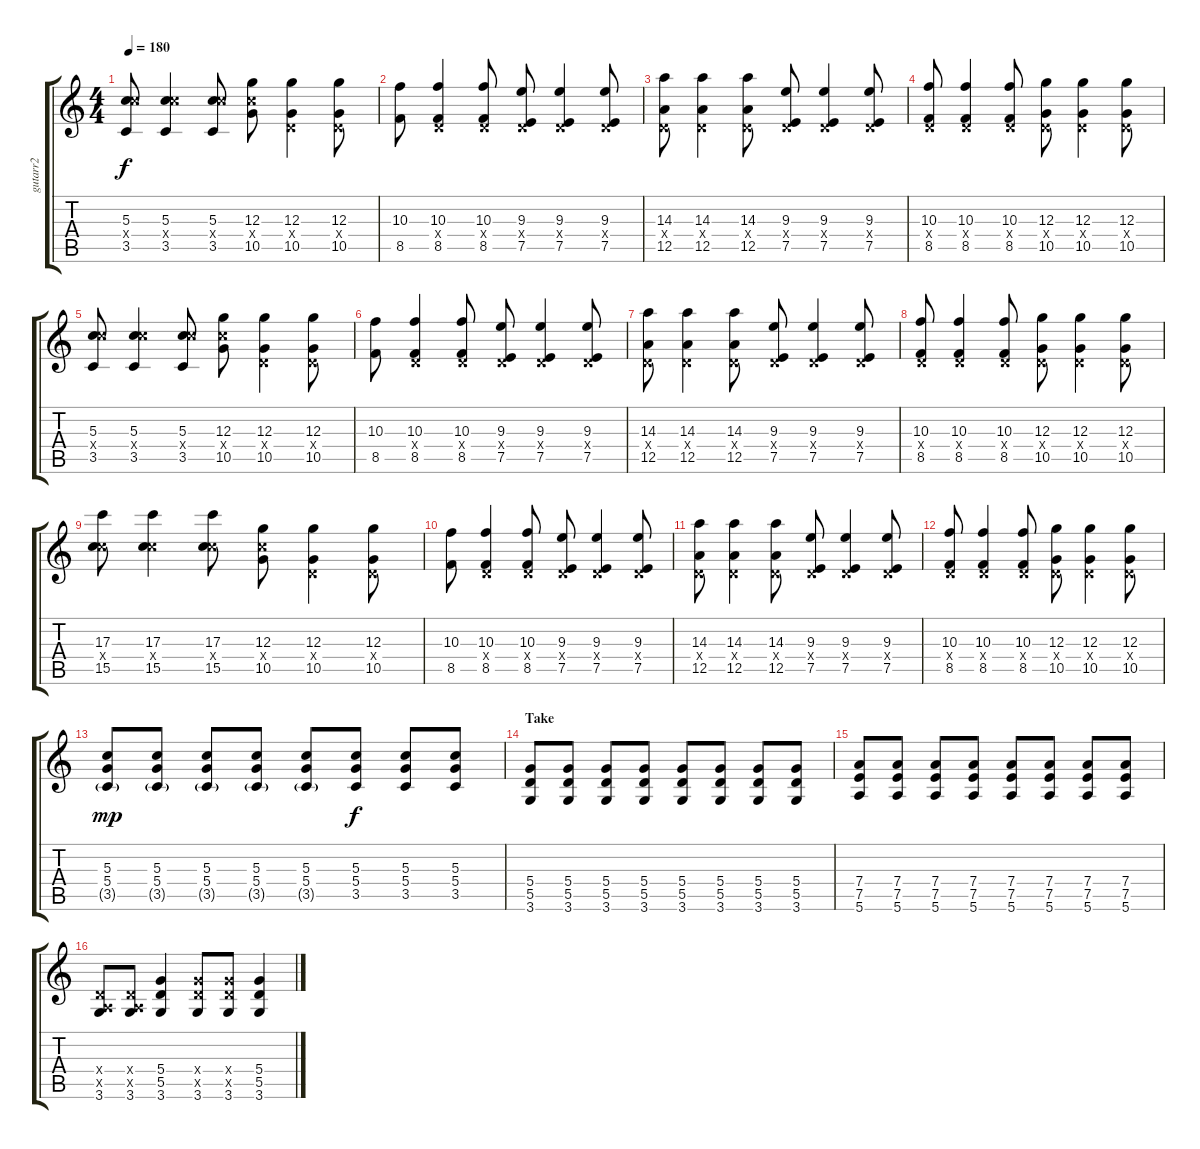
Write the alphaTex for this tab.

\track ("gutarr2" "gutarr2") {instrument acousticguitarnylon}
\staff {score tabs}
\tuning (E4 B3 G3 D3 A2 E2) {hide}
\ts (4 4)
\tempo 180
\clef g2
\ks c
(5.3 10.4{x} 3.5).8{dy f instrument distortionguitar} (5.3 10.4{x} 3.5).4 (5.3 10.4{x} 3.5).8 (12.3 10.4{x} 10.5).8 (12.3 0.4{x} 10.5).4 (12.3 0.4{x} 10.5).8 |
(10.3 8.5).8 (10.3 0.4{x} 8.5).4 (10.3 0.4{x} 8.5).8 (9.3 0.4{x} 7.5).8 (9.3 0.4{x} 7.5).4 (9.3 0.4{x} 7.5).8 |
(14.3 0.4{x} 12.5).8 (14.3 0.4{x} 12.5).4 (14.3 0.4{x} 12.5).8 (9.3 0.4{x} 7.5).8 (9.3 0.4{x} 7.5).4 (9.3 0.4{x} 7.5).8 |
(10.3 0.4{x} 8.5).8 (10.3 0.4{x} 8.5).4 (10.3 0.4{x} 8.5).8 (12.3 0.4{x} 10.5).8 (12.3 0.4{x} 10.5).4 (12.3 0.4{x} 10.5).8 |
(5.3 10.4{x} 3.5).8{instrument distortionguitar} (5.3 10.4{x} 3.5).4 (5.3 10.4{x} 3.5).8 (12.3 10.4{x} 10.5).8 (12.3 0.4{x} 10.5).4 (12.3 0.4{x} 10.5).8 |
(10.3 8.5).8 (10.3 0.4{x} 8.5).4 (10.3 0.4{x} 8.5).8 (9.3 0.4{x} 7.5).8 (9.3 0.4{x} 7.5).4 (9.3 0.4{x} 7.5).8 |
(14.3 0.4{x} 12.5).8 (14.3 0.4{x} 12.5).4 (14.3 0.4{x} 12.5).8 (9.3 0.4{x} 7.5).8 (9.3 0.4{x} 7.5).4 (9.3 0.4{x} 7.5).8 |
(10.3 0.4{x} 8.5).8 (10.3 0.4{x} 8.5).4 (10.3 0.4{x} 8.5).8 (12.3 0.4{x} 10.5).8 (12.3 0.4{x} 10.5).4 (12.3 0.4{x} 10.5).8 |
(17.3 10.4{x} 15.5).8{instrument distortionguitar} (17.3 10.4{x} 15.5).4 (17.3 10.4{x} 15.5).8 (12.3 10.4{x} 10.5).8 (12.3 0.4{x} 10.5).4 (12.3 0.4{x} 10.5).8 |
(10.3 8.5).8 (10.3 0.4{x} 8.5).4 (10.3 0.4{x} 8.5).8 (9.3 0.4{x} 7.5).8 (9.3 0.4{x} 7.5).4 (9.3 0.4{x} 7.5).8 |
(14.3 0.4{x} 12.5).8 (14.3 0.4{x} 12.5).4 (14.3 0.4{x} 12.5).8 (9.3 0.4{x} 7.5).8 (9.3 0.4{x} 7.5).4 (9.3 0.4{x} 7.5).8 |
(10.3 0.4{x} 8.5).8 (10.3 0.4{x} 8.5).4 (10.3 0.4{x} 8.5).8 (12.3 0.4{x} 10.5).8 (12.3 0.4{x} 10.5).4 (12.3 0.4{x} 10.5).8 |
(5.3 5.4 3.5{g}).8{dy mp} (5.3 5.4 3.5{g}).8 (5.3 5.4 3.5{g}).8 (5.3 5.4 3.5{g}).8 (5.3 5.4 3.5{g}).8 (5.3 5.4 3.5).8{dy f} (5.3 5.4 3.5).8 (5.3 5.4 3.5).8 |
\section ("" "Take")
(5.4 5.5 3.6).8 (5.4 5.5 3.6).8 (5.4 5.5 3.6).8 (5.4 5.5 3.6).8 (5.4 5.5 3.6).8 (5.4 5.5 3.6).8 (5.4 5.5 3.6).8 (5.4 5.5 3.6).8 |
(7.4 7.5 5.6).8 (7.4 7.5 5.6).8 (7.4 7.5 5.6).8 (7.4 7.5 5.6).8 (7.4 7.5 5.6).8 (7.4 7.5 5.6).8 (7.4 7.5 5.6).8 (7.4 7.5 5.6).8 |
(0.4{x} 0.5{x} 3.6).8 (0.4{x} 0.5{x} 3.6).8 (5.4 5.5 3.6).4 (5.4{x} 5.5{x} 3.6).8 (5.4{x} 5.5{x} 3.6).8 (5.4 5.5 3.6).4
